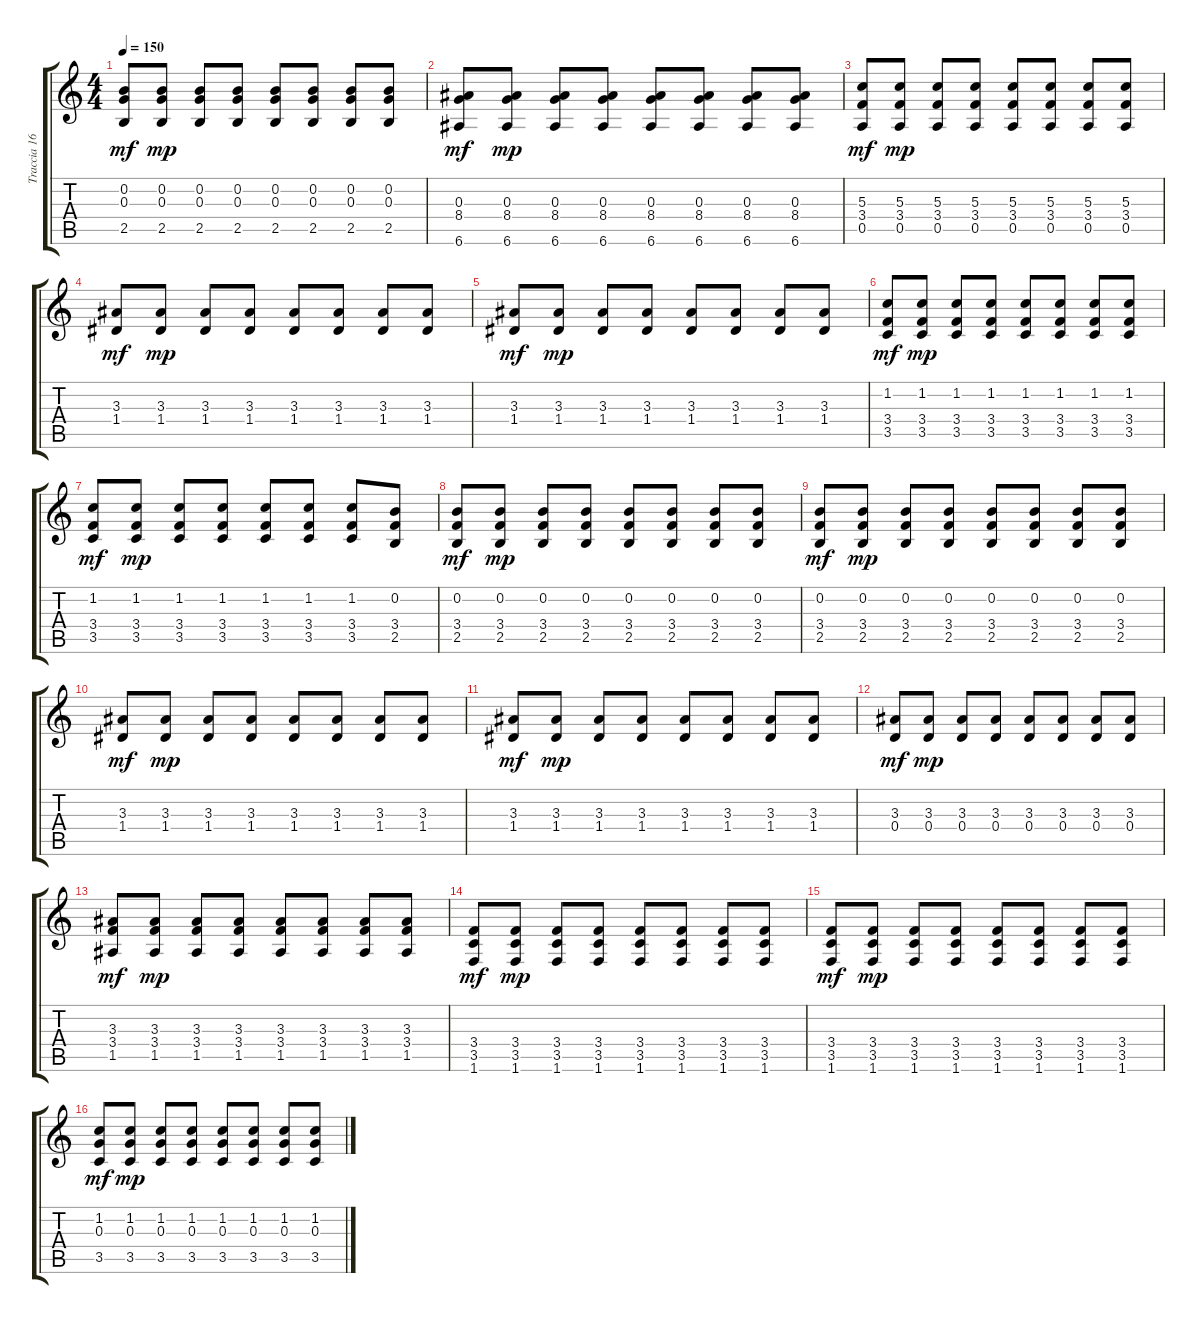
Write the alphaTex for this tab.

\track ("Traccia 16" "Traccia 16") {instrument distortionguitar}
\staff {score tabs}
\tuning (E4 B3 G3 D3 A2 E2) {hide}
\ts (4 4)
\tempo 150
\clef g2
\ks c
(0.2 0.3 2.5).8{dy mf} (0.2 0.3 2.5).8{dy mp} (0.2 0.3 2.5).8 (0.2 0.3 2.5).8 (0.2 0.3 2.5).8 (0.2 0.3 2.5).8 (0.2 0.3 2.5).8 (0.2 0.3 2.5).8 |
(0.3 8.4 6.6).8{dy mf} (0.3 8.4 6.6).8{dy mp} (0.3 8.4 6.6).8 (0.3 8.4 6.6).8 (0.3 8.4 6.6).8 (0.3 8.4 6.6).8 (0.3 8.4 6.6).8 (0.3 8.4 6.6).8 |
(5.3 3.4 0.5).8{dy mf} (5.3 3.4 0.5).8{dy mp} (5.3 3.4 0.5).8 (5.3 3.4 0.5).8 (5.3 3.4 0.5).8 (5.3 3.4 0.5).8 (5.3 3.4 0.5).8 (5.3 3.4 0.5).8 |
(3.3 1.4).8{dy mf} (3.3 1.4).8{dy mp} (3.3 1.4).8 (3.3 1.4).8 (3.3 1.4).8 (3.3 1.4).8 (3.3 1.4).8 (3.3 1.4).8 |
(3.3 1.4).8{dy mf} (3.3 1.4).8{dy mp} (3.3 1.4).8 (3.3 1.4).8 (3.3 1.4).8 (3.3 1.4).8 (3.3 1.4).8 (3.3 1.4).8 |
(1.2 3.4 3.5).8{dy mf} (1.2 3.4 3.5).8{dy mp} (1.2 3.4 3.5).8 (1.2 3.4 3.5).8 (1.2 3.4 3.5).8 (1.2 3.4 3.5).8 (1.2 3.4 3.5).8 (1.2 3.4 3.5).8 |
(1.2 3.4 3.5).8{dy mf} (1.2 3.4 3.5).8{dy mp} (1.2 3.4 3.5).8 (1.2 3.4 3.5).8 (1.2 3.4 3.5).8 (1.2 3.4 3.5).8 (1.2 3.4 3.5).8 (0.2 3.4 2.5).8 |
(0.2 3.4 2.5).8{dy mf} (0.2 3.4 2.5).8{dy mp} (0.2 3.4 2.5).8 (0.2 3.4 2.5).8 (0.2 3.4 2.5).8 (0.2 3.4 2.5).8 (0.2 3.4 2.5).8 (0.2 3.4 2.5).8 |
(0.2 3.4 2.5).8{dy mf} (0.2 3.4 2.5).8{dy mp} (0.2 3.4 2.5).8 (0.2 3.4 2.5).8 (0.2 3.4 2.5).8 (0.2 3.4 2.5).8 (0.2 3.4 2.5).8 (0.2 3.4 2.5).8 |
(3.3 1.4).8{dy mf} (3.3 1.4).8{dy mp} (3.3 1.4).8 (3.3 1.4).8 (3.3 1.4).8 (3.3 1.4).8 (3.3 1.4).8 (3.3 1.4).8 |
(3.3 1.4).8{dy mf} (3.3 1.4).8{dy mp} (3.3 1.4).8 (3.3 1.4).8 (3.3 1.4).8 (3.3 1.4).8 (3.3 1.4).8 (3.3 1.4).8 |
(3.3 0.4).8{dy mf} (3.3 0.4).8{dy mp} (3.3 0.4).8 (3.3 0.4).8 (3.3 0.4).8 (3.3 0.4).8 (3.3 0.4).8 (3.3 0.4).8 |
(3.3 3.4 1.5).8{dy mf} (3.3 3.4 1.5).8{dy mp} (3.3 3.4 1.5).8 (3.3 3.4 1.5).8 (3.3 3.4 1.5).8 (3.3 3.4 1.5).8 (3.3 3.4 1.5).8 (3.3 3.4 1.5).8 |
(3.4 3.5 1.6).8{dy mf} (3.4 3.5 1.6).8{dy mp} (3.4 3.5 1.6).8 (3.4 3.5 1.6).8 (3.4 3.5 1.6).8 (3.4 3.5 1.6).8 (3.4 3.5 1.6).8 (3.4 3.5 1.6).8 |
(3.4 3.5 1.6).8{dy mf} (3.4 3.5 1.6).8{dy mp} (3.4 3.5 1.6).8 (3.4 3.5 1.6).8 (3.4 3.5 1.6).8 (3.4 3.5 1.6).8 (3.4 3.5 1.6).8 (3.4 3.5 1.6).8 |
(1.2 0.3 3.5).8{dy mf} (1.2 0.3 3.5).8{dy mp} (1.2 0.3 3.5).8 (1.2 0.3 3.5).8 (1.2 0.3 3.5).8 (1.2 0.3 3.5).8 (1.2 0.3 3.5).8 (1.2 0.3 3.5).8
